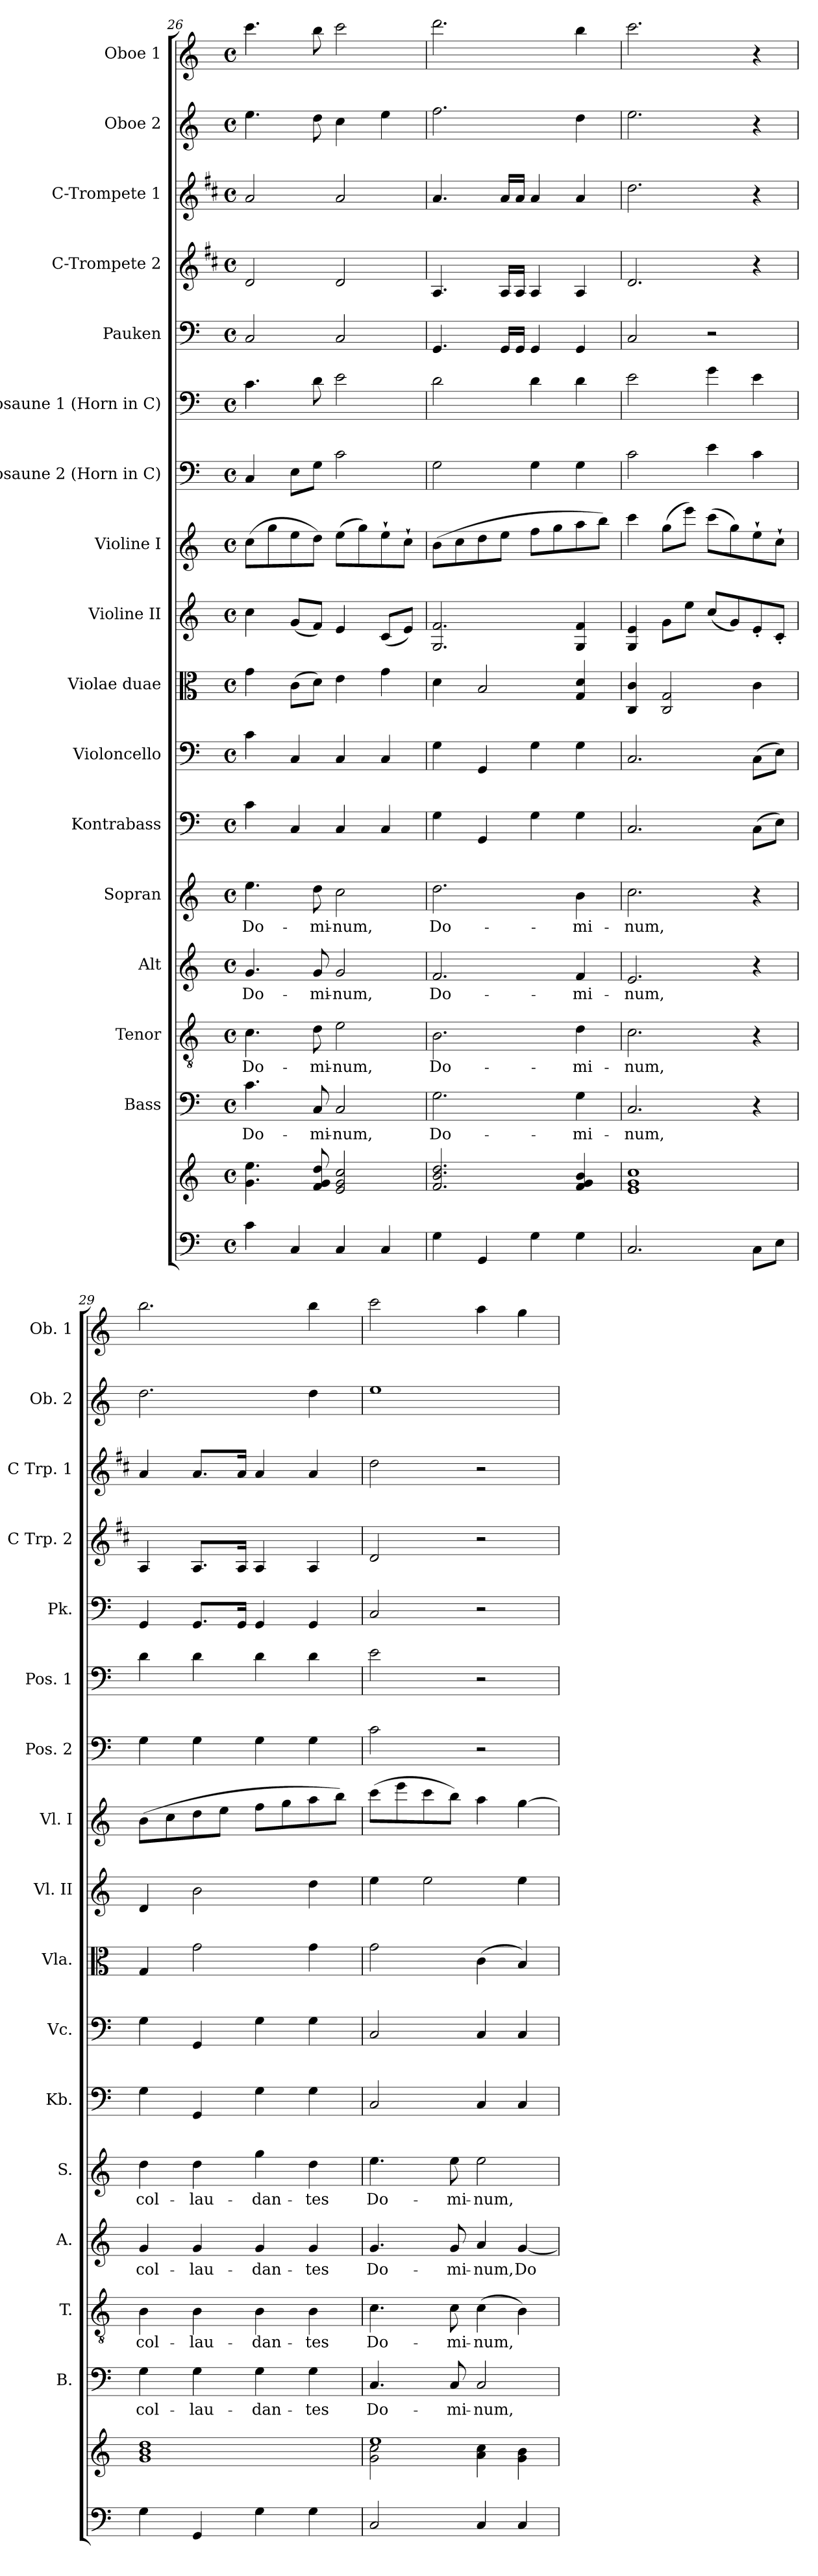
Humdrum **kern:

**kern	**kern	**kern	**text	**kern	**text	**kern	**text	**kern	**text	**kern	**kern	**kern	**kern	**kern	**kern	**kern	**kern	**kern	**kern	**kern	**kern
*part17	*part17	*part16	*part16	*part15	*part15	*part14	*part14	*part13	*part13	*part12	*part11	*part10	*part9	*part8	*part7	*part6	*part5	*part4	*part3	*part2	*part1
*staff18	*staff17	*staff16	*staff16	*staff15	*staff15	*staff14	*staff14	*staff13	*staff13	*staff12	*staff11	*staff10	*staff9	*staff8	*staff7	*staff6	*staff5	*staff4	*staff3	*staff2	*staff1
*	*	*I"Bass	*	*I"Tenor	*	*I"Alt	*	*I"Sopran	*	*I"Kontrabass	*I"Violoncello	*I"Violae duae	*I"Violine II	*I"Violine I	*I"Posaune 2 (Horn in C)	*I"Posaune 1 (Horn in C)	*I"Pauken	*I"C-Trompete 2	*I"C-Trompete 1	*I"Oboe 2	*I"Oboe 1
*	*	*I'B.	*	*I'T.	*	*I'A.	*	*I'S.	*	*I'Kb.	*I'Vc.	*I'Vla.	*I'Vl. II	*I'Vl. I	*I'Pos. 2	*I'Pos. 1	*I'Pk.	*I'C Trp. 2	*I'C Trp. 1	*I'Ob. 2	*I'Ob. 1
*clefF4	*clefG2	*clefF4	*	*clefGv2	*	*clefG2	*	*clefG2	*	*clefF4	*clefF4	*clefC3	*clefG2	*clefG2	*clefF4	*clefF4	*clefF4	*clefG2	*clefG2	*clefG2	*clefG2
*	*	*	*	*	*	*	*	*	*	*ITrd7c12	*	*	*	*	*	*	*	*ITrd1c2	*ITrd1c2	*	*
*k[]	*k[]	*k[]	*	*k[]	*	*k[]	*	*k[]	*	*k[]	*k[]	*k[]	*k[]	*k[]	*k[]	*k[]	*k[]	*k[]	*k[]	*k[]	*k[]
*C:	*C:	*C:	*	*C:	*	*C:	*	*C:	*	*C:	*C:	*C:	*C:	*C:	*C:	*C:	*C:	*C:	*C:	*C:	*C:
*M4/4	*M4/4	*M4/4	*	*M4/4	*	*M4/4	*	*M4/4	*	*M4/4	*M4/4	*M4/4	*M4/4	*M4/4	*M4/4	*M4/4	*M4/4	*M4/4	*M4/4	*M4/4	*M4/4
*met(c)	*met(c)	*met(c)	*	*met(c)	*	*met(c)	*	*met(c)	*	*met(c)	*met(c)	*met(c)	*met(c)	*met(c)	*met(c)	*met(c)	*met(c)	*met(c)	*met(c)	*met(c)	*met(c)
=26	=26	=26	=26	=26	=26	=26	=26	=26	=26	=26	=26	=26	=26	=26	=26	=26	=26	=26	=26	=26	=26
!	!	!	!LO:LY:b	!	!LO:LY:b	!	!LO:LY:b	!	!LO:LY:b	!	!	!	!	!	!	!	!	!	!	!	!
4c\	4.g\ 4.ee\	4.c\	Do-	4.c\	Do-	4.g/	Do-	4.ee\	Do-	4C\	4c\	4g\	4cc\	(>8cc\L	4C/	4.c\	2C/	2c/	2g/	4.ee\	4.ccc\
.	.	.	.	.	.	.	.	.	.	.	.	.	.	8gg\	.	.	.	.	.	.	.
4C/	.	.	.	.	.	.	.	.	.	4CC/	4C/	(>8c\L	(<8g/L	8ee\	8E\L	.	.	.	.	.	.
!	!	!	!LO:LY:b	!	!LO:LY:b	!	!LO:LY:b	!	!LO:LY:b	!	!	!	!	!	!	!	!	!	!	!	!
.	8f/ 8g/ 8dd/	8C/	-mi-	8d\	-mi-	8g/	-mi-	8dd\	-mi-	.	.	8d\J)	8f/J)	8dd\J)	8G\J	8d\	.	.	.	8dd\	8bb\
!	!	!	!LO:LY:b	!	!LO:LY:b	!	!LO:LY:b	!	!LO:LY:b	!	!	!	!	!	!	!	!	!	!	!	!
4C/	2e/ 2g/ 2cc/	2C/	-num,	2e\	-num,	2g/	-num,	2cc\	-num,	4CC/	4C/	4e\	4e/	(>8ee\L	2c\	2e\	2C/	2c/	2g/	4cc\	2ccc\
.	.	.	.	.	.	.	.	.	.	.	.	.	.	8gg\)	.	.	.	.	.	.	.
4C/	.	.	.	.	.	.	.	.	.	4CC/	4C/	4g\	(<8c/L	8ee`>\	.	.	.	.	.	4ee\	.
.	.	.	.	.	.	.	.	.	.	.	.	.	8e/J)	8cc`>\J	.	.	.	.	.	.	.
=27	=27	=27	=27	=27	=27	=27	=27	=27	=27	=27	=27	=27	=27	=27	=27	=27	=27	=27	=27	=27	=27
!	!	!	!LO:LY:b	!	!LO:LY:b	!	!LO:LY:b	!	!LO:LY:b	!	!	!	!	!	!	!	!	!	!	!	!
4G\	2.f/ 2.b/ 2.dd/	2.G\	Do-	2.B\	Do-	2.f/	Do-	2.dd\	Do-	4GG\	4G\	4d\	2.G/ 2.f/	(>8b\L	2G\	2d\	4.GG/	4.G/	4.g/	2.ff\	2.ddd\
.	.	.	.	.	.	.	.	.	.	.	.	.	.	8cc\	.	.	.	.	.	.	.
4GG/	.	.	.	.	.	.	.	.	.	4GGG/	4GG/	2B/	.	8dd\	.	.	.	.	.	.	.
.	.	.	.	.	.	.	.	.	.	.	.	.	.	8ee\J	.	.	16GG/LL	16G/LL	16g/LL	.	.
.	.	.	.	.	.	.	.	.	.	.	.	.	.	.	.	.	16GG/JJ	16G/JJ	16g/JJ	.	.
4G\	.	.	.	.	.	.	.	.	.	4GG\	4G\	.	.	8ff\L	4G\	4d\	4GG/	4G/	4g/	.	.
.	.	.	.	.	.	.	.	.	.	.	.	.	.	8gg\	.	.	.	.	.	.	.
!	!	!	!LO:LY:b	!	!LO:LY:b	!	!LO:LY:b	!	!LO:LY:b	!	!	!	!	!	!	!	!	!	!	!	!
4G\	4f/ 4g/ 4b/	4G\	-mi-	4d\	-mi-	4f/	-mi-	4b\	-mi-	4GG\	4G\	4G/ 4d/	4G/ 4f/	8aa\	4G\	4d\	4GG/	4G/	4g/	4dd\	4bb\
.	.	.	.	.	.	.	.	.	.	.	.	.	.	8bb\J)	.	.	.	.	.	.	.
=28	=28	=28	=28	=28	=28	=28	=28	=28	=28	=28	=28	=28	=28	=28	=28	=28	=28	=28	=28	=28	=28
!	!	!	!LO:LY:b	!	!LO:LY:b	!	!LO:LY:b	!	!LO:LY:b	!	!	!	!	!	!	!	!	!	!	!	!
2.C/	1e 1g 1cc	2.C/	-num,	2.c\	-num,	2.e/	-num,	2.cc\	-num,	2.CC/	2.C/	4C/ 4c/	4G/ 4e/	4ccc\	2c\	2e\	2C/	2.c/	2.cc\	2.ee\	2.ccc\
.	.	.	.	.	.	.	.	.	.	.	.	2C/ 2G/	8g\L	(>8gg\L	.	.	.	.	.	.	.
.	.	.	.	.	.	.	.	.	.	.	.	.	8ee\J	8eee\J)	.	.	.	.	.	.	.
.	.	.	.	.	.	.	.	.	.	.	.	.	(<8cc/L	(>8ccc\L	4e\	4g\	2r	.	.	.	.
.	.	.	.	.	.	.	.	.	.	.	.	.	8g/)	8gg\)	.	.	.	.	.	.	.
8C\L	.	4r	.	4r	.	4r	.	4r	.	(>8CC\L	(>8C\L	4c\	8e'</	8ee`>\	4c\	4e\	.	4r	4r	4r	4r
8E\J	.	.	.	.	.	.	.	.	.	8EE\J)	8E\J)	.	8c'</J	8cc`>\J	.	.	.	.	.	.	.
=29	=29	=29	=29	=29	=29	=29	=29	=29	=29	=29	=29	=29	=29	=29	=29	=29	=29	=29	=29	=29	=29
!	!	!	!LO:LY:b	!	!LO:LY:b	!	!LO:LY:b	!	!LO:LY:b	!	!	!	!	!	!	!	!	!	!	!	!
4G\	1g 1b 1dd	4G\	col-	4B\	col-	4g/	col-	4dd\	col-	4GG\	4G\	4G/	4d/	(>8b\L	4G\	4d\	4GG/	4G/	4g/	2.dd\	2.bb\
.	.	.	.	.	.	.	.	.	.	.	.	.	.	8cc\	.	.	.	.	.	.	.
!	!	!	!LO:LY:b	!	!LO:LY:b	!	!LO:LY:b	!	!LO:LY:b	!	!	!	!	!	!	!	!	!	!	!	!
4GG/	.	4G\	-lau-	4B\	-lau-	4g/	-lau-	4dd\	-lau-	4GGG/	4GG/	2g\	2b\	8dd\	4G\	4d\	8.GG/L	8.G/L	8.g/L	.	.
.	.	.	.	.	.	.	.	.	.	.	.	.	.	8ee\J	.	.	.	.	.	.	.
.	.	.	.	.	.	.	.	.	.	.	.	.	.	.	.	.	16GG/Jk	16G/Jk	16g/Jk	.	.
!	!	!	!LO:LY:b	!	!LO:LY:b	!	!LO:LY:b	!	!LO:LY:b	!	!	!	!	!	!	!	!	!	!	!	!
4G\	.	4G\	-dan-	4B\	-dan-	4g/	-dan-	4gg\	-dan-	4GG\	4G\	.	.	8ff\L	4G\	4d\	4GG/	4G/	4g/	.	.
.	.	.	.	.	.	.	.	.	.	.	.	.	.	8gg\	.	.	.	.	.	.	.
!	!	!	!LO:LY:b	!	!LO:LY:b	!	!LO:LY:b	!	!LO:LY:b	!	!	!	!	!	!	!	!	!	!	!	!
4G\	.	4G\	-tes	4B\	-tes	4g/	-tes	4dd\	-tes	4GG\	4G\	4g\	4dd\	8aa\	4G\	4d\	4GG/	4G/	4g/	4dd\	4bb\
.	.	.	.	.	.	.	.	.	.	.	.	.	.	8bb\J)	.	.	.	.	.	.	.
!!LO:PB:g=z
=30	=30	=30	=30	=30	=30	=30	=30	=30	=30	=30	=30	=30	=30	=30	=30	=30	=30	=30	=30	=30	=30
*	*^	*	*	*	*	*	*	*	*	*	*	*	*	*	*	*	*	*	*	*	*
!	!	!	!	!LO:LY:b	!	!LO:LY:b	!	!LO:LY:b	!	!LO:LY:b	!	!	!	!	!	!	!	!	!	!	!	!
2C/	1ee	2g\ 2cc\	4.C/	Do-	4.c\	Do-	4.g/	Do-	4.ee\	Do-	2CC/	2C/	2g\	4ee\	(>8ccc\L	2c\	2e\	2C/	2c/	2cc\	1ee	2ccc\
.	.	.	.	.	.	.	.	.	.	.	.	.	.	.	8eee\	.	.	.	.	.	.	.
.	.	.	.	.	.	.	.	.	.	.	.	.	.	2ee\	8ccc\	.	.	.	.	.	.	.
!	!	!	!	!LO:LY:b	!	!LO:LY:b	!	!LO:LY:b	!	!LO:LY:b	!	!	!	!	!	!	!	!	!	!	!	!
.	.	.	8C/	-mi-	8c\	-mi-	8g/	-mi-	8ee\	-mi-	.	.	.	.	8bb\J)	.	.	.	.	.	.	.
!	!	!	!	!LO:LY:b	!	!LO:LY:b	!	!LO:LY:b	!	!LO:LY:b	!	!	!	!	!	!	!	!	!	!	!	!
4C/	.	4a\ 4cc\	2C/	-num,	(>4c\	-num,	4a/	-num,	2ee\	-num,	4CC/	4C/	(>4c\	.	4aa\	2r	2r	2r	2r	2r	.	4aa\
!	!	!	!	!	!	!	!	!LO:LY:b	!	!	!	!	!	!	!	!	!	!	!	!	!	!
4C/	.	4g\ 4b\	.	.	4B\)	.	[4g/	Do-	.	.	4CC/	4C/	4B/)	4ee\	[4gg\	.	.	.	.	.	.	4gg\
*	*v	*v	*	*	*	*	*	*	*	*	*	*	*	*	*	*	*	*	*	*	*	*
=	=	=	=	=	=	=	=	=	=	=	=	=	=	=	=	=	=	=	=	=	=
*-	*-	*-	*-	*-	*-	*-	*-	*-	*-	*-	*-	*-	*-	*-	*-	*-	*-	*-	*-	*-	*-
